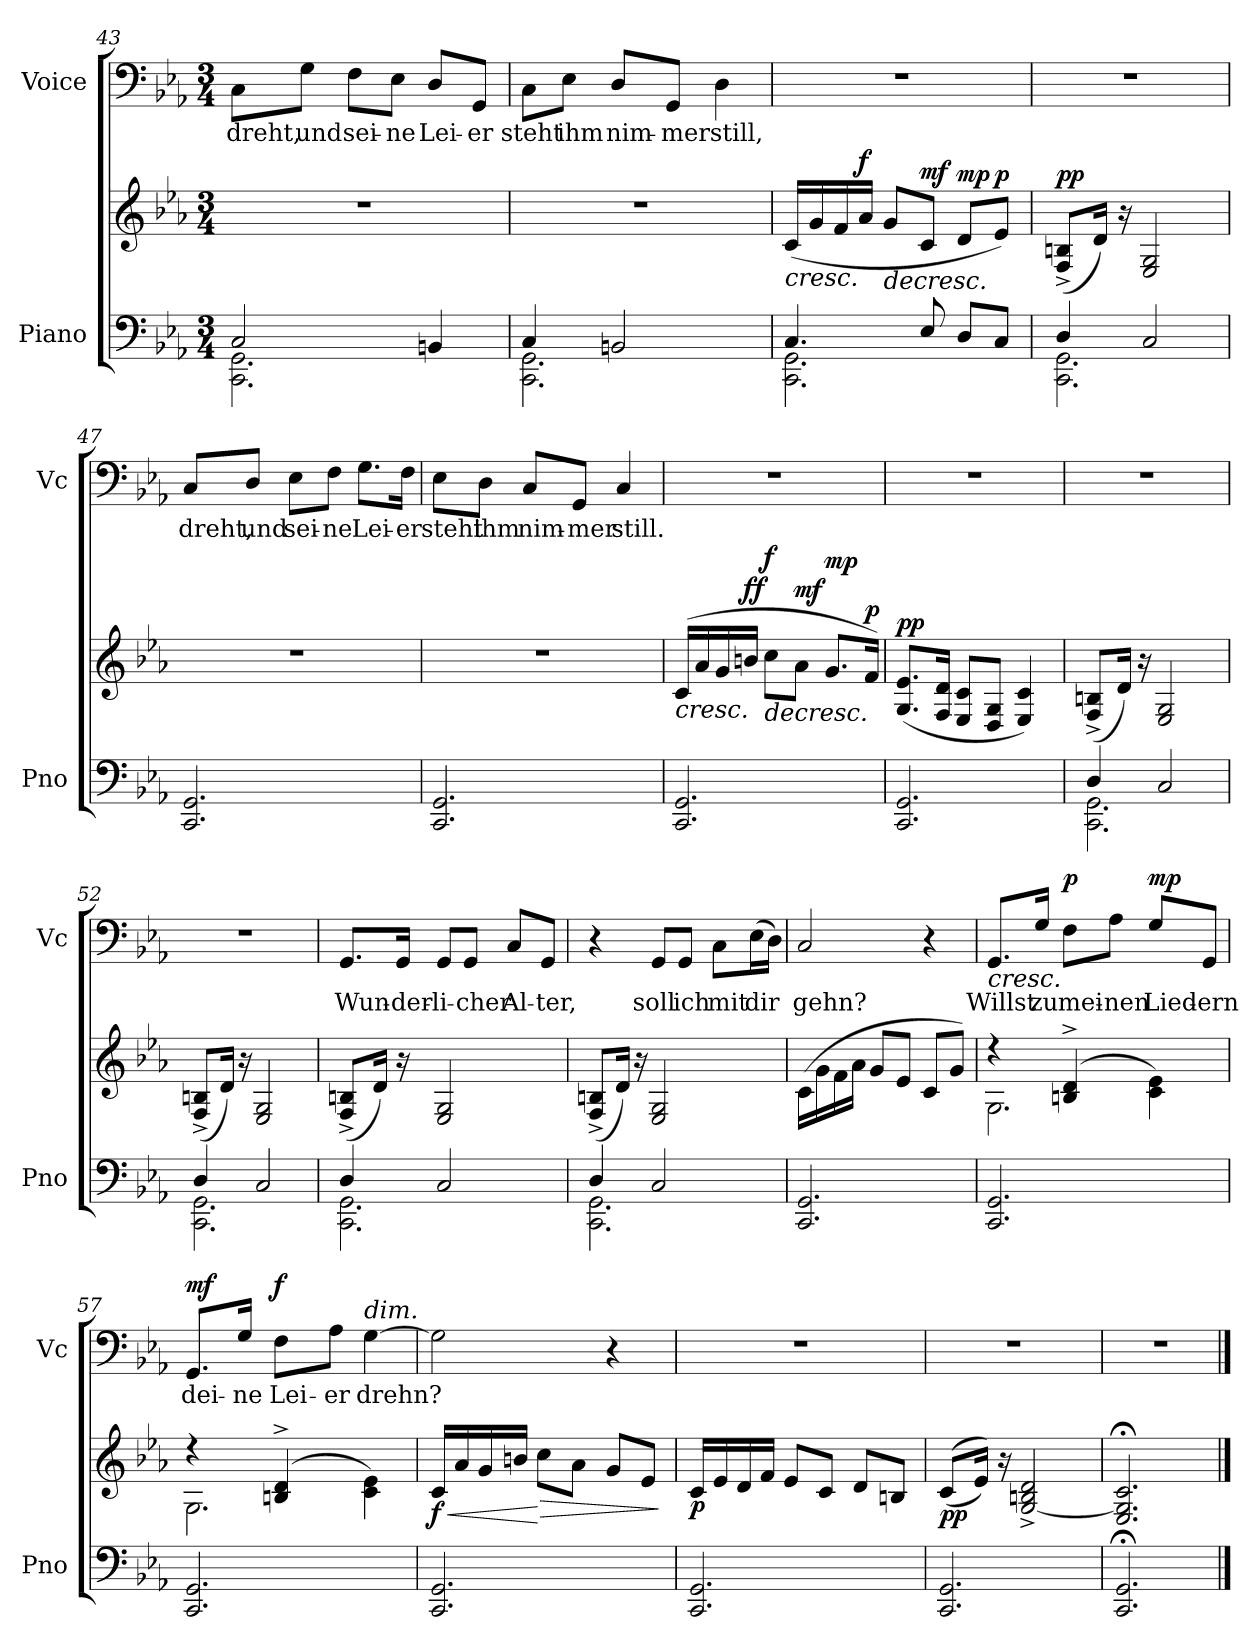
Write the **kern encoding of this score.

**kern	**kern	**dynam	**kern	**text	**dynam
*part2	*part2	*part2	*part1	*part1	*part1
*staff3	*staff2	*staff2/3	*staff1	*staff1	*staff1
*I"Piano	*	*	*I"Voice	*	*
*I'Pno	*	*	*I'Vc	*	*
*clefF4	*clefG2	*	*clefF4	*	*
*k[b-e-a-]	*k[b-e-a-]	*	*k[b-e-a-]	*	*
*M3/4	*M3/4	*	*M3/4	*	*
=43	=43	=43	=43	=43	=43
*^	*	*	*	*	*
!	!	!	!	!	!LO:LY:b	!
2C/	2.CC\ 2.GG\	2.r	.	8C\L	dreht,	.
!	!	!	!	!	!LO:LY:b	!
.	.	.	.	8G\J	und	.
!	!	!	!	!	!LO:LY:b	!
.	.	.	.	8F\L	sei-	.
!	!	!	!	!	!LO:LY:b	!
.	.	.	.	8E-\J	-ne	.
!	!	!	!	!	!LO:LY:b	!
4BBn/	.	.	.	8D/L	Lei-	.
!	!	!	!	!	!LO:LY:b	!
.	.	.	.	8GG/J	-er	.
!!LO:LB:g=z
=44	=44	=44	=44	=44	=44	=44
!	!	!	!	!	!LO:LY:b	!
4C/	2.CC\ 2.GG\	2.r	.	8C\L	steht	.
!	!	!	!	!	!LO:LY:b	!
.	.	.	.	8E-\J	ihm	.
!	!	!	!	!	!LO:LY:b	!
2BBn/	.	.	.	8D/L	nim-	.
!	!	!	!	!	!LO:LY:b	!
.	.	.	.	8GG/J	-mer	.
!	!	!	!	!	!LO:LY:b	!
.	.	.	.	4D\	still,	.
=45	=45	=45	=45	=45	=45	=45
!	!	!	!LO:HP:b	!	!	!
4.C/	2.CC\ 2.GG\	(<16c/LL	<	2.r	.	.
.	.	16g/	.	.	.	.
.	.	16f/	.	.	.	.
!	!	!	!LO:DY:a	!	!	!
.	.	16a-/JJ	f	.	.	.
!	!	!	!LO:HP:n=1:b	!	!	!
.	.	8g/L	[ >	.	.	.
!	!	!	!LO:DY:a	!	!	!
8E-/	.	8c/J	mf	.	.	.
!	!	!	!LO:DY:a	!	!	!
8D/L	.	8d/L	mp	.	.	.
!	!	!	!LO:DY:a	!	!	!
8C/J	.	8e-/J)	p	.	.	.
*v	*v	*	*	*	*	*
.	.	]	.	.	.
=46	=46	=46	=46	=46	=46
*^	*	*	*	*	*
!	!	!	!LO:DY:a	!	!	!
4D/	2.CC\ 2.GG\	(<8F/^ 8Bn/^L	pp	2.r	.	.
.	.	16d/Jk)	.	.	.	.
.	.	16r	.	.	.	.
2C/	.	2E-/ 2G/	.	.	.	.
*v	*v	*	*	*	*	*
=47	=47	=47	=47	=47	=47
!	!	!	!	!LO:LY:b	!
2.CC/ 2.GG/	2.r	.	8C/L	dreht,	.
!	!	!	!	!LO:LY:b	!
.	.	.	8D/J	und	.
!	!	!	!	!LO:LY:b	!
.	.	.	8E-\L	sei-	.
!	!	!	!	!LO:LY:b	!
.	.	.	8F\J	-ne	.
!	!	!	!	!LO:LY:b	!
.	.	.	8.G\L	Lei-	.
!	!	!	!	!LO:LY:b	!
.	.	.	16F\Jk	-er	.
!!LO:PB:g=z
=48	=48	=48	=48	=48	=48
!	!	!	!	!LO:LY:b	!
2.CC/ 2.GG/	2.r	.	8E-\L	steht	.
!	!	!	!	!LO:LY:b	!
.	.	.	8D\J	ihm	.
!	!	!	!	!LO:LY:b	!
.	.	.	8C/L	nim-	.
!	!	!	!	!LO:LY:b	!
.	.	.	8GG/J	-mer	.
!	!	!	!	!LO:LY:b	!
.	.	.	4C/	still.	.
=49	=49	=49	=49	=49	=49
!	!	!LO:HP:b	!	!	!
2.CC/ 2.GG/	(>16c/LL	<	2.r	.	.
.	16a-/	.	.	.	.
.	16g/	.	.	.	.
!	!	!LO:DY:a	!	!	!
.	16bn/JJ	ff	.	.	.
!	!	!LO:HP:n=1:b	!	!	!
!	!	!LO:DY:n=1:a	!	!	!
.	8cc\L	[ > f	.	.	.
!	!	!LO:DY:n=2:a	!	!	!
.	8a-\J	mf	.	.	.
!	!	!LO:DY:n=3:a	!	!	!
.	8.g/L	mp	.	.	.
!	!	!LO:DY:n=4:a	!	!	!
.	16f/Jk)	p	.	.	.
.	.	]	.	.	.
=50	=50	=50	=50	=50	=50
!	!	!LO:DY:a	!	!	!
2.CC/ 2.GG/	(<8.G/ 8.e-/L	pp	2.r	.	.
.	16F/ 16d/Jk	.	.	.	.
.	8E-/ 8c/L	.	.	.	.
.	8D/ 8G/J	.	.	.	.
.	4E-/ 4c/)	.	.	.	.
=51	=51	=51	=51	=51	=51
*^	*	*	*	*	*
4D/	2.CC\ 2.GG\	(<8F/^ 8Bn/^L	.	2.r	.	.
.	.	16d/Jk)	.	.	.	.
.	.	16r	.	.	.	.
2C/	.	2E-/ 2G/	.	.	.	.
=52	=52	=52	=52	=52	=52	=52
4D/	2.CC\ 2.GG\	(<8F/^ 8Bn/^L	.	2.r	.	.
.	.	16d/Jk)	.	.	.	.
.	.	16r	.	.	.	.
2C/	.	2E-/ 2G/	.	.	.	.
!!LO:LB:g=z
=53	=53	=53	=53	=53	=53	=53
!	!	!	!	!	!LO:LY:b	!
4D/	2.CC\ 2.GG\	(<8F/^ 8Bn/^L	.	8.GG/L	Wun-	.
.	.	16d/Jk)	.	.	.	.
!	!	!	!	!	!LO:LY:b	!
.	.	16r	.	16GG/Jk	-der-	.
!	!	!	!	!	!LO:LY:b	!
2C/	.	2E-/ 2G/	.	8GG/L	-li-	.
!	!	!	!	!	!LO:LY:b	!
.	.	.	.	8GG/J	-cher	.
!	!	!	!	!	!LO:LY:b	!
.	.	.	.	8C/L	Al-	.
!	!	!	!	!	!LO:LY:b	!
.	.	.	.	8GG/J	-ter,	.
=54	=54	=54	=54	=54	=54	=54
4D/	2.CC\ 2.GG\	(<8F/^ 8Bn/^L	.	4r	.	.
.	.	16d/Jk)	.	.	.	.
.	.	16r	.	.	.	.
!	!	!	!	!	!LO:LY:b	!
2C/	.	2E-/ 2G/	.	8GG/L	soll	.
!	!	!	!	!	!LO:LY:b	!
.	.	.	.	8GG/J	ich	.
!	!	!	!	!	!LO:LY:b	!
.	.	.	.	8C\L	mit	.
!	!	!	!	!	!LO:LY:b	!
.	.	.	.	(>16E-\L	dir	.
.	.	.	.	16D\JJ)	.	.
*v	*v	*	*	*	*	*
=55	=55	=55	=55	=55	=55
!	!	!	!	!LO:LY:b	!
2.CC/ 2.GG/	(>16c\LL	.	2C/	gehn?	.
.	16g\	.	.	.	.
.	16f\	.	.	.	.
.	16a-\JJ	.	.	.	.
.	8g/L	.	.	.	.
.	8e-/J	.	.	.	.
.	8c/L	.	4r	.	.
.	8g/J)	.	.	.	.
=56	=56	=56	=56	=56	=56
*	*^	*	*	*	*
!	!	!	!	!	!LO:LY:b	!LO:HP:b
2.CC/ 2.GG/	4r	2.G\	.	8.GG/L	Willst	<
!	!	!	!	!	!LO:LY:b	!
.	.	.	.	16G/Jk	zu	.
!	!	!	!	!	!LO:LY:b	!LO:DY:b
.	(>4Bn/^ 4d/^	.	.	8F\L	mei-	p
!	!	!	!	!	!LO:LY:b	!
.	.	.	.	8A-\J	-nen	.
!	!	!	!	!	!LO:LY:b	!LO:DY:a
.	4c\ 4e-\)	.	.	8G/L	Lied-	mp
!	!	!	!	!	!LO:LY:b	!
.	.	.	.	8GG/J	-ern	.
!!LO:LB:g=z
=57	=57	=57	=57	=57	=57	=57
!	!	!	!	!	!LO:LY:b	!LO:DY:a
2.CC/ 2.GG/	4r	2.G\	.	8.GG/L	dei-	mf
!	!	!	!	!	!LO:LY:b	!
.	.	.	.	16G/Jk	-ne	.
!	!	!	!	!	!LO:LY:b	!LO:DY:a
.	(>4Bn/^ 4d/^	.	.	8F\L	Lei-	f
!	!	!	!	!	!LO:LY:b	!
.	.	.	.	8A-\J	-er	[
!	!	!	!	!LO:TX:a:i:t=dim.	!	!
!	!	!	!	!	!LO:LY:b	!
.	4c\ 4e-\)	.	.	[4G\	drehn?	.
*	*v	*v	*	*	*	*
=58	=58	=58	=58	=58	=58
!	!	!LO:HP:b	!	!	!
!	!	!LO:DY:n=1:b	!	!	!
2.CC/ 2.GG/	16c/LL	< f	2G\]	.	.
.	16a-/	.	.	.	.
.	16g/	.	.	.	.
.	16bn/JJ	.	.	.	.
!	!	!LO:HP:n=1:b	!	!	!
.	8cc\L	[ >	.	.	.
.	8a-\J	.	.	.	.
.	8g/L	.	4r	.	.
.	8e-/J	.	.	.	.
.	.	]	.	.	.
=59	=59	=59	=59	=59	=59
!	!	!LO:DY:b	!	!	!
2.CC/ 2.GG/	16c/LL	p	2.r	.	.
.	16e-/	.	.	.	.
.	16d/	.	.	.	.
.	16f/JJ	.	.	.	.
.	8e-/L	.	.	.	.
.	8c/J	.	.	.	.
.	8d/L	.	.	.	.
.	8Bn/J	.	.	.	.
=60	=60	=60	=60	=60	=60
!	!	!LO:DY:b	!	!	!
2.CC/ 2.GG/	(<(<8c/L	pp	2.r	.	.
.	16e-/Jk))	.	.	.	.
.	16r	.	.	.	.
.	[2G/^ 2Bn/^ 2d/^	.	.	.	.
=61	=61	=61	=61	=61	=61
2.CC/; 2.GG/;	2.E-/;< 2.G/];< 2.c/;<	.	2.r	.	.
==	==	==	==	==	==
*-	*-	*-	*-	*-	*-
